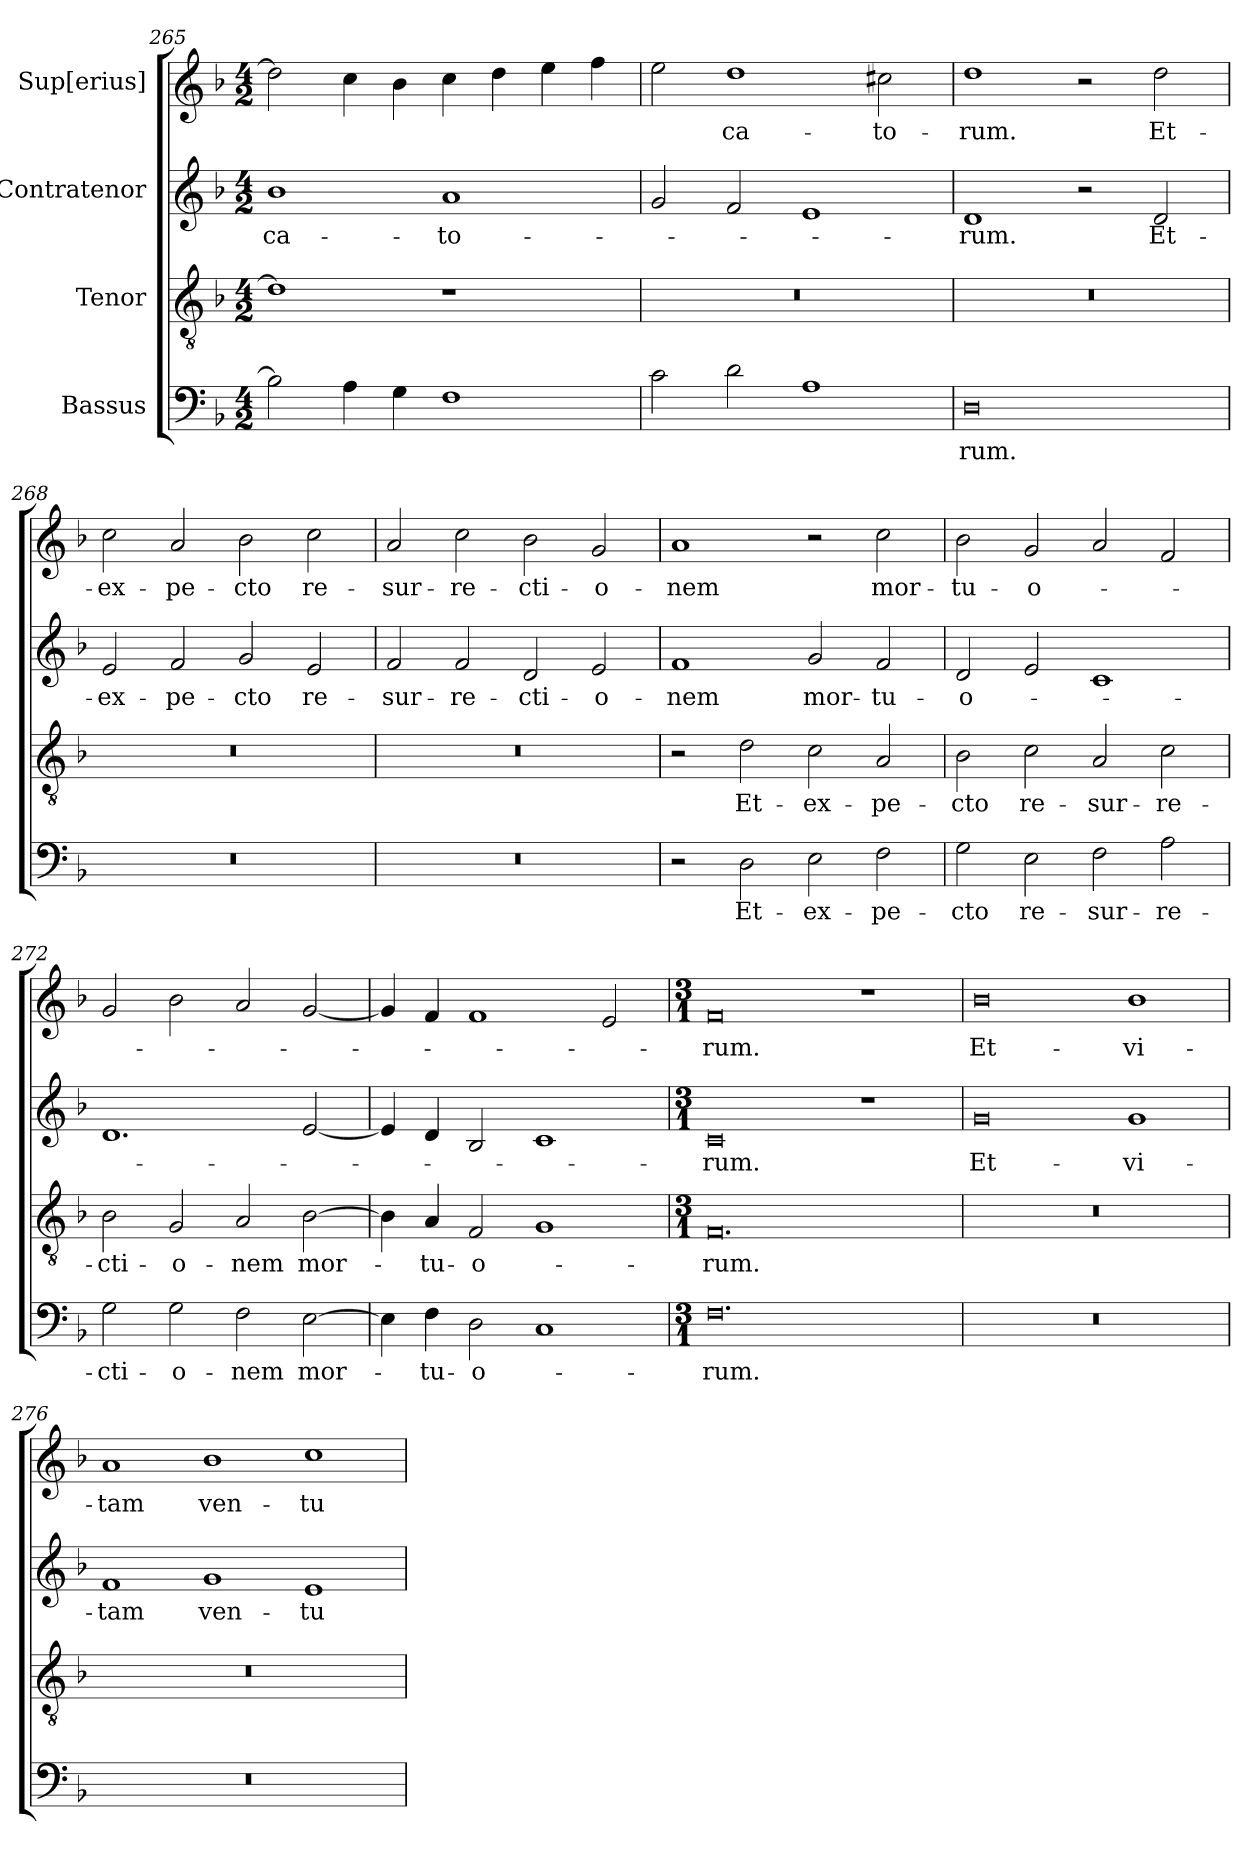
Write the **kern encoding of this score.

**kern	**text	**kern	**text	**kern	**text	**kern	**text
*part4	*part4	*part3	*part3	*part2	*part2	*part1	*part1
*staff4	*staff4	*staff3	*staff3	*staff2	*staff2	*staff1	*staff1
*I"Bassus	*	*I"Tenor	*	*I"Contratenor	*	*I"Sup[erius]	*
*clefF4	*	*clefGv2	*	*clefG2	*	*clefG2	*
*k[b-]	*	*k[b-]	*	*k[b-]	*	*k[b-]	*
*M4/2	*	*M4/2	*	*M4/2	*	*M4/2	*
=265	=265	=265	=265	=265	=265	=265	=265
2B-\]	.	1d\]	.	1b-\	-ca-	2dd\]	.
4A\	.	.	.	.	.	4cc\	.
4G\	.	.	.	.	.	4b-\	.
1F\	.	1r	.	1a/	-to-	4cc\	.
.	.	.	.	.	.	4dd\	.
.	.	.	.	.	.	4ee\	.
.	.	.	.	.	.	4ff\	.
=266	=266	=266	=266	=266	=266	=266	=266
2c\	.	0r	.	2g/	.	2ee\	.
2d\	.	.	.	2f/	.	1dd\	-ca-
1A\	.	.	.	1e/	.	.	.
.	.	.	.	.	.	2cc#X\	-to-
=267	=267	=267	=267	=267	=267	=267	=267
0D\	-rum.	0r	.	1d/	-rum.	1dd\	-rum.
.	.	.	.	2r	.	2r	.
.	.	.	.	2d/	Et-	2dd\	Et-
=268	=268	=268	=268	=268	=268	=268	=268
0r	.	0r	.	2e/	ex-	2cc\	ex-
.	.	.	.	2f/	-pe-	2a/	-pe-
.	.	.	.	2g/	-cto	2b-\	-cto
.	.	.	.	2e/	re-	2cc\	re-
=269	=269	=269	=269	=269	=269	=269	=269
0r	.	0r	.	2f/	-sur-	2a/	-sur-
.	.	.	.	2f/	-re-	2cc\	-re-
.	.	.	.	2d/	-cti-	2b-\	-cti-
.	.	.	.	2e/	-o-	2g/	-o-
=270	=270	=270	=270	=270	=270	=270	=270
2r	.	2r	.	1f/	-nem	1a/	-nem
2D\	Et-	2d\	Et-	.	.	.	.
2E\	ex-	2c\	ex-	2g/	mor-	2r	.
2F\	-pe-	2A/	-pe-	2f/	-tu-	2cc\	mor-
=271	=271	=271	=271	=271	=271	=271	=271
2G\	-cto	2B-\	-cto	2d/	-o-	2b-\	-tu-
2E\	re-	2c\	re-	2e/	.	2g/	-o-
2F\	-sur-	2A/	-sur-	1c/	.	2a/	.
2A\	-re-	2c\	-re-	.	.	2f/	.
=272	=272	=272	=272	=272	=272	=272	=272
2G\	-cti-	2B-\	-cti-	1.d/	.	2g/	.
2G\	-o-	2G/	-o-	.	.	2b-\	.
2F\	-nem	2A/	-nem	.	.	2a/	.
[2E\	mor-	[2B-\	mor-	[2e/	.	[2g/	.
=273	=273	=273	=273	=273	=273	=273	=273
4E\]	.	4B-\]	.	4e/]	.	4g/]	.
4F\	-tu-	4A/	-tu-	4d/	.	4f/	.
2D\	-o-	2F/	-o-	2B-/	.	1f/	.
1C/	.	1G/	.	1c/	.	.	.
.	.	.	.	.	.	2e/	.
=274	=274	=274	=274	=274	=274	=274	=274
*M3/1	*	*M3/1	*	*M3/1	*	*M3/1	*
0.F\	-rum.	0.F/	-rum.	0c/	-rum.	0f/	-rum.
.	.	.	.	1r	.	1r	.
=275	=275	=275	=275	=275	=275	=275	=275
0.r	.	0.r	.	0g/	Et-	0b-\	Et-
.	.	.	.	1g/	vi-	1b-\	vi-
=276	=276	=276	=276	=276	=276	=276	=276
0.r	.	0.r	.	1f/	-tam	1a/	-tam
.	.	.	.	1g/	ven-	1b-\	ven-
.	.	.	.	1e/	-tu-	1cc\	-tu-
=	=	=	=	=	=	=	=
*-	*-	*-	*-	*-	*-	*-	*-
